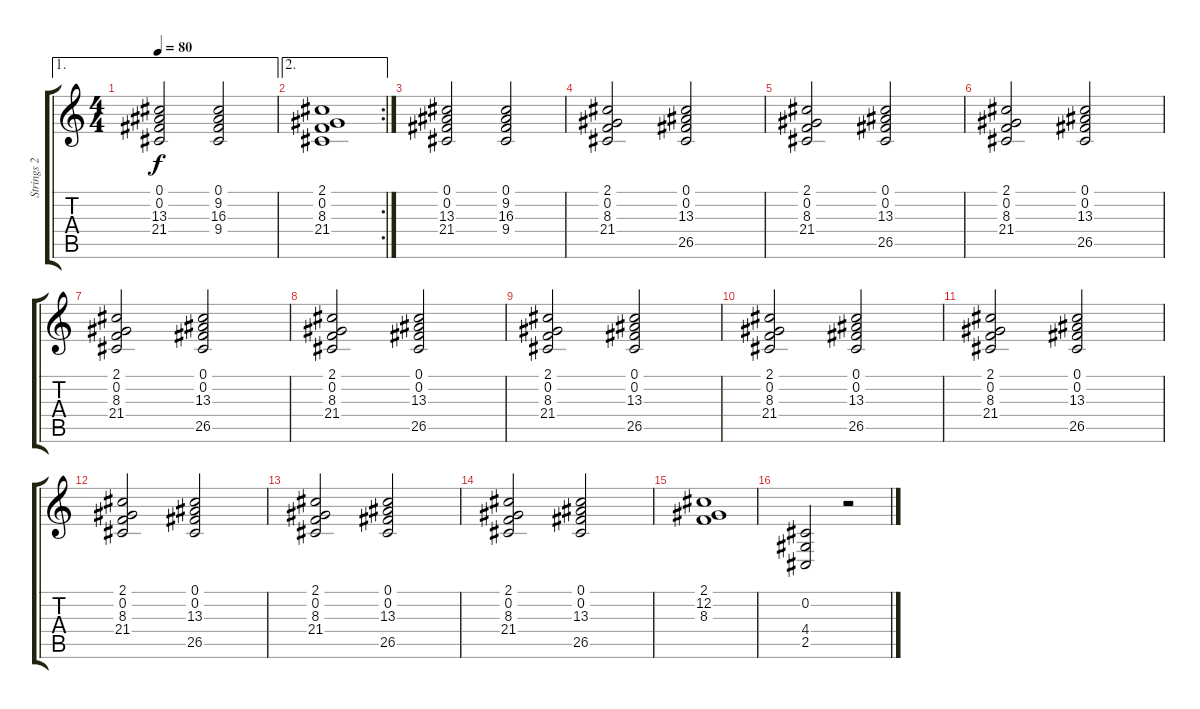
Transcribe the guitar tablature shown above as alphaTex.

\track ("Strings 2" "Strings 2") {instrument stringensemble1}
\staff {score tabs}
\tuning (Gb4 Db4 A3 E3 B2 Gb2) {hide}
\ae 1
\ts (4 4)
\tempo 80
\clef g2
\ks c
(0.1 0.2 13.3 21.4).2{dy f} (0.1 9.2 16.3 9.4).2 |
\ae 2
\rc 2
(2.1 0.2 8.3 21.4).1 |
(0.1 0.2 13.3 21.4).2 (0.1 9.2 16.3 9.4).2 |
(2.1 0.2 8.3 21.4).2 (0.1 0.2 13.3 26.5).2 |
(2.1 0.2 8.3 21.4).2 (0.1 0.2 13.3 26.5).2 |
(2.1 0.2 8.3 21.4).2 (0.1 0.2 13.3 26.5).2 |
(2.1 0.2 8.3 21.4).2 (0.1 0.2 13.3 26.5).2 |
(2.1 0.2 8.3 21.4).2 (0.1 0.2 13.3 26.5).2 |
(2.1 0.2 8.3 21.4).2 (0.1 0.2 13.3 26.5).2 |
(2.1 0.2 8.3 21.4).2 (0.1 0.2 13.3 26.5).2 |
(2.1 0.2 8.3 21.4).2 (0.1 0.2 13.3 26.5).2 |
(2.1 0.2 8.3 21.4).2 (0.1 0.2 13.3 26.5).2 |
(2.1 0.2 8.3 21.4).2 (0.1 0.2 13.3 26.5).2 |
(2.1 0.2 8.3 21.4).2 (0.1 0.2 13.3 26.5).2 |
(2.1 12.2 8.3).1 |
(0.2 4.4 2.5).2 r.2
